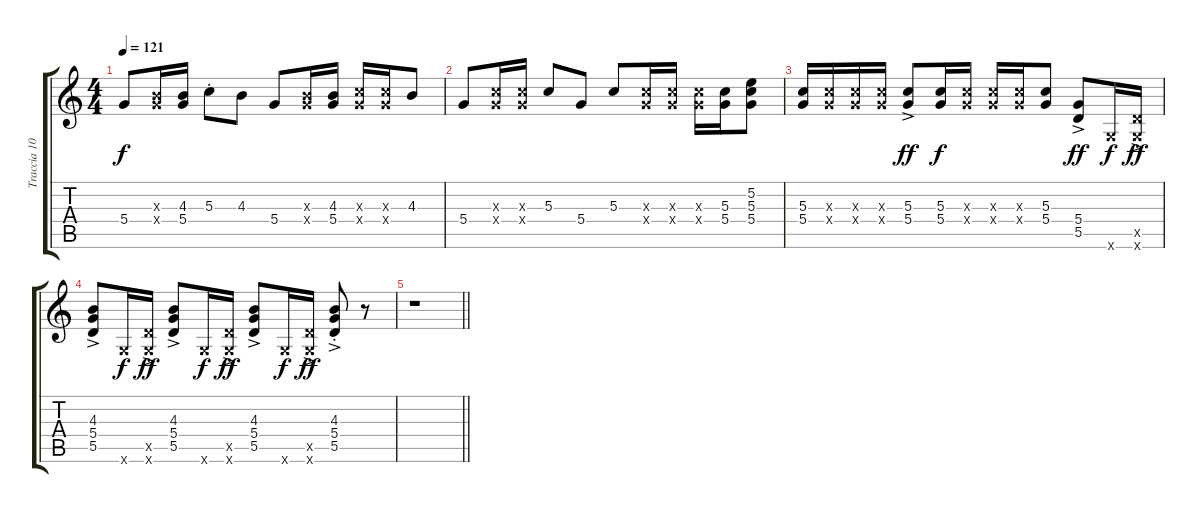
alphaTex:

\track ("Traccia 10" "Traccia 10") {instrument overdrivenguitar}
\staff {score tabs}
\tuning (E4 B3 G3 D3 A2 E2) {hide}
\ts (4 4)
\tempo 121
\clef g2
\ks c
5.4.8{dy f} (4.3{x} 5.4{x}).16 (4.3 5.4).16 5.3{st}.8 4.3.8 5.4.8 (4.3{x} 5.4{x}).16 (4.3 5.4).16 (5.3{x} 5.4{x}).16 (5.3{x} 5.4{x}).16 4.3.8 |
5.4.8 (5.3{x} 5.4{x}).16 (5.3{x} 5.4{x}).16 5.3.8 5.4.8 5.3.8 (5.3{x} 5.4{x}).16 (5.3{x} 5.4{x}).16 (5.3{x} 5.4{x}).16 (5.3 5.4).16 (5.2 5.3 5.4).8 |
(5.3 5.4).16{volume 6} (5.3{x} 5.4{x}).16 (5.3{x} 5.4{x}).16 (5.3{x} 5.4{x}).16 (5.3 5.4{ac}).8{dy ff} (5.3 5.4).16{dy f} (5.3{x} 5.4{x}).16 (5.3{x} 5.4{x}).16 (5.3{x} 5.4{x}).16 (5.3 5.4).8 (5.4{ac} 5.5{ac}).8{dy ff} 3.6{x}.16{dy f} (5.5{x} 3.6{ac x}).16{dy ff} |
(4.3 5.4 5.5{ac}).8 3.6{x}.16{dy f} (5.5{x} 3.6{ac x}).16{dy ff} (4.3 5.4 5.5{ac}).8 3.6{x}.16{dy f} (5.5{x} 3.6{ac x}).16{dy ff} (4.3 5.4 5.5{ac}).8 3.6{x}.16{dy f} (5.5{x} 3.6{ac x}).16{dy ff} (4.3{st} 5.4{st} 5.5{ac st}).8 r.8 |
\barLineRight lightlight
r.1{volume 4}
